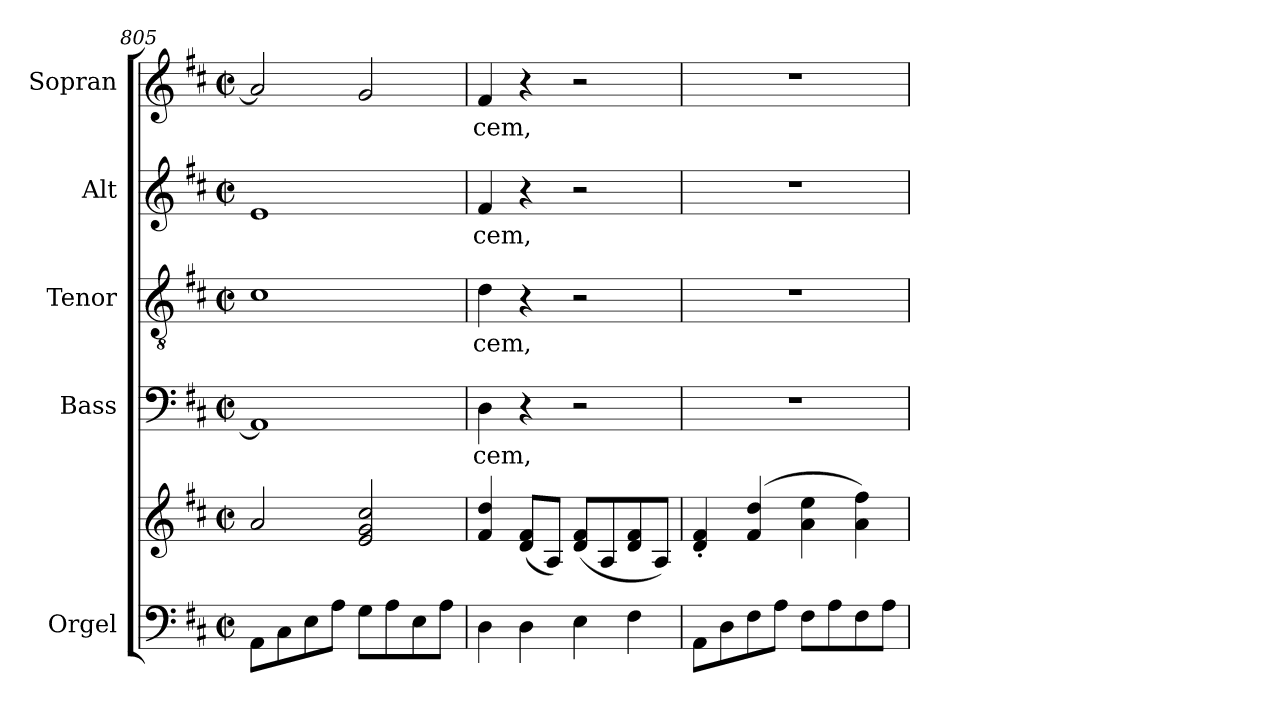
**kern	**kern	**kern	**text	**kern	**text	**kern	**text	**kern	**text
*part5	*part5	*part4	*part4	*part3	*part3	*part2	*part2	*part1	*part1
*staff6	*staff5	*staff4	*staff4	*staff3	*staff3	*staff2	*staff2	*staff1	*staff1
*I"Orgel	*	*I"Bass	*	*I"Tenor	*	*I"Alt	*	*I"Sopran	*
*I'Org.	*	*I'B.	*	*I'T.	*	*I'A.	*	*I'S.	*
*clefF4	*clefG2	*clefF4	*	*clefGv2	*	*clefG2	*	*clefG2	*
*k[f#c#]	*k[f#c#]	*k[f#c#]	*	*k[f#c#]	*	*k[f#c#]	*	*k[f#c#]	*
*D:	*D:	*D:	*	*D:	*	*D:	*	*D:	*
*M2/2	*M2/2	*M2/2	*	*M2/2	*	*M2/2	*	*M2/2	*
*met(c|)	*met(c|)	*met(c|)	*	*met(c|)	*	*met(c|)	*	*met(c|)	*
=805	=805	=805	=805	=805	=805	=805	=805	=805	=805
8AA\L	2a/	1AA]	.	1c#	.	1e	.	2a/]	.
8C#\	.	.	.	.	.	.	.	.	.
8E\	.	.	.	.	.	.	.	.	.
8A\J	.	.	.	.	.	.	.	.	.
8G\L	2e/ 2g/ 2cc#/	.	.	.	.	.	.	2g/	.
8A\	.	.	.	.	.	.	.	.	.
8E\	.	.	.	.	.	.	.	.	.
8A\J	.	.	.	.	.	.	.	.	.
=806	=806	=806	=806	=806	=806	=806	=806	=806	=806
!	!	!	!LO:LY:b	!	!LO:LY:b	!	!LO:LY:b	!	!LO:LY:b
4D\	4f#/ 4dd/	4D\	-cem,	4d\	-cem,	4f#/	-cem,	4f#/	-cem,
4D\	(<8d/ 8f#/L	4r	.	4r	.	4r	.	4r	.
.	8A/J)	.	.	.	.	.	.	.	.
4E\	(<8d/ 8f#/L	2r	.	2r	.	2r	.	2r	.
.	8A/	.	.	.	.	.	.	.	.
4F#\	8d/ 8f#/	.	.	.	.	.	.	.	.
.	8A/J)	.	.	.	.	.	.	.	.
!!LO:LB:g=z
=807	=807	=807	=807	=807	=807	=807	=807	=807	=807
8AA\L	4d/'< 4f#/'<	1r	.	1r	.	1r	.	1r	.
8D\	.	.	.	.	.	.	.	.	.
8F#\	(4f#/ 4dd/	.	.	.	.	.	.	.	.
8A\J	.	.	.	.	.	.	.	.	.
8F#\L	4a\ 4ee\	.	.	.	.	.	.	.	.
8A\	.	.	.	.	.	.	.	.	.
8F#\	4a\ 4ff#\)	.	.	.	.	.	.	.	.
8A\J	.	.	.	.	.	.	.	.	.
=	=	=	=	=	=	=	=	=	=
*-	*-	*-	*-	*-	*-	*-	*-	*-	*-
